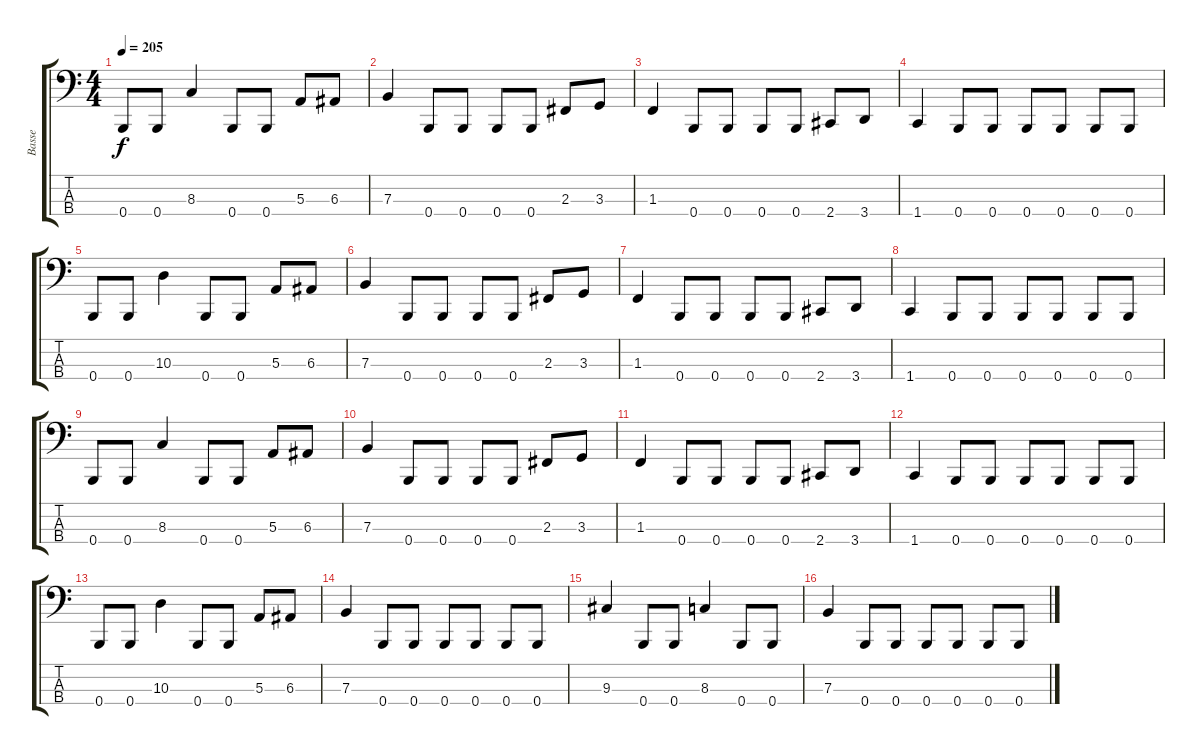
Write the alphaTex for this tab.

\track ("Basse" "Basse") {instrument electricbasspick}
\staff {score tabs}
\tuning (D2 A1 E1 B0) {hide}
\ts (4 4)
\tempo 205
\clef f4
\ks c
0.4.8{dy f} 0.4.8 8.3.4 0.4.8 0.4.8 5.3.8 6.3.8 |
7.3.4 0.4.8 0.4.8 0.4.8 0.4.8 2.3.8 3.3.8 |
1.3.4 0.4.8 0.4.8 0.4.8 0.4.8 2.4.8 3.4.8 |
1.4.4 0.4.8 0.4.8 0.4.8 0.4.8 0.4.8 0.4.8 |
0.4.8 0.4.8 10.3.4 0.4.8 0.4.8 5.3.8 6.3.8 |
7.3.4 0.4.8 0.4.8 0.4.8 0.4.8 2.3.8 3.3.8 |
1.3.4 0.4.8 0.4.8 0.4.8 0.4.8 2.4.8 3.4.8 |
1.4.4 0.4.8 0.4.8 0.4.8 0.4.8 0.4.8 0.4.8 |
0.4.8 0.4.8 8.3.4 0.4.8 0.4.8 5.3.8 6.3.8 |
7.3.4 0.4.8 0.4.8 0.4.8 0.4.8 2.3.8 3.3.8 |
1.3.4 0.4.8 0.4.8 0.4.8 0.4.8 2.4.8 3.4.8 |
1.4.4 0.4.8 0.4.8 0.4.8 0.4.8 0.4.8 0.4.8 |
0.4.8 0.4.8 10.3.4 0.4.8 0.4.8 5.3.8 6.3.8 |
7.3.4 0.4.8 0.4.8 0.4.8 0.4.8 0.4.8 0.4.8 |
9.3.4 0.4.8 0.4.8 8.3.4 0.4.8 0.4.8 |
7.3.4 0.4.8 0.4.8 0.4.8 0.4.8 0.4.8 0.4.8
